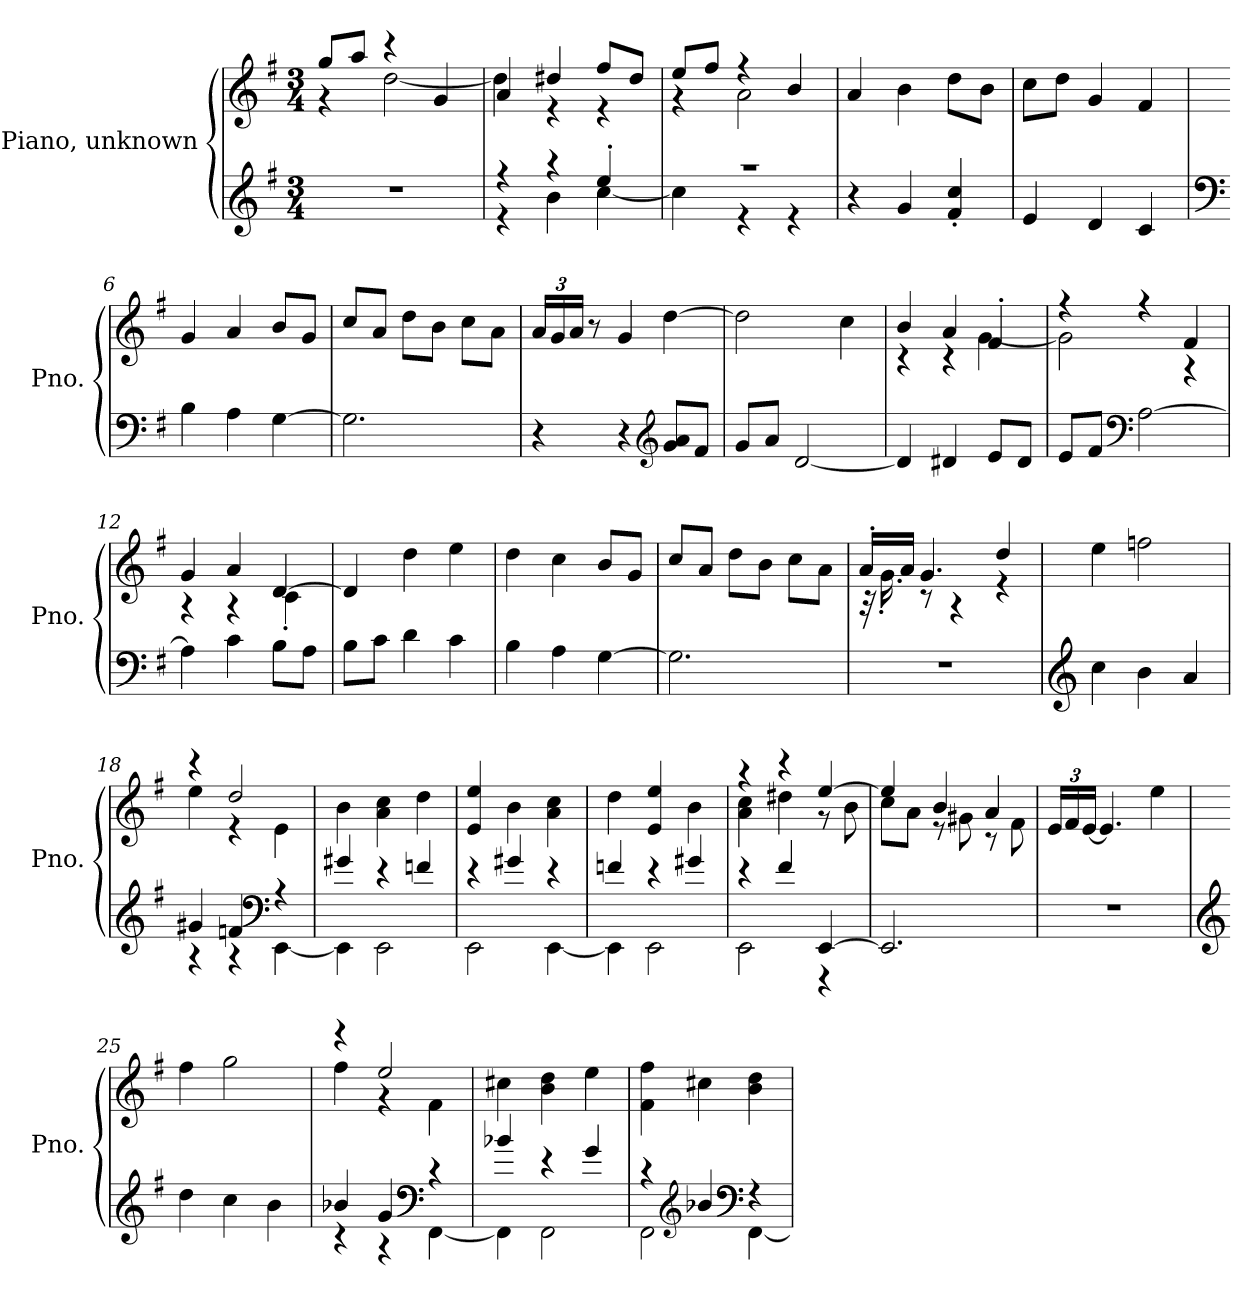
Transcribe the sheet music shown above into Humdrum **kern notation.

**kern	**kern
*part1	*part1
*staff2	*staff1
*I"Piano, unknown	*
*I'Pno.	*
*clefG2	*clefG2
*k[f#]	*k[f#]
*M3/4	*M3/4
*MM164	*MM164
=1	=1
*	*^
2.r	8gg/L	4r
.	8aa/J	.
.	4r	[2dd\
.	4g/	.
=2	=2	=2
*^	*	*
4r	4r	4a/	4dd\]
4r	4b\	4dd#X/	4r
4ee'/	[4cc\	8ff#/L	4r
.	.	8dd#/J	.
=3	=3	=3	=3
2.r	4cc\]	8ee/L	4r
.	.	8ff#/J	.
.	4r	4r	2a\
.	4r	4b/	.
*v	*v	*	*
*	*v	*v
=4	=4
4r	4a/
4g/	4b\
4f#/' 4cc/'	8dd\L
.	8b\J
=5	=5
4e/	8cc\L
.	8dd\J
4d/	4g/
4c/	4f#/
=6	=6
*clefF4	*
4B\	4g/
4A\	4a/
[4G\	8b/L
.	8g/J
=7	=7
2.G\]	8cc/L
.	8a/J
.	8dd\L
.	8b\J
.	8cc\L
.	8a\J
!!LO:LB:g=z
=8	=8
*	*Xbrackettup
4r	24a/LL
.	24g/
.	24a/JJ
.	8r
4r	4g/
*clefG2	*
8g/ 8a/L	[4dd\
8f#/J	.
=9	=9
8g/L	2dd\]
8a/J	.
[2d/	.
.	4cc\
=10	=10
*	*^
4d/]	4b/	4r
4d#X/	4a/	4r
8e/L	4f#'/	[4g\
8d#/J	.	.
=11	=11	=11
8e/L	4r	2g\]
8f#/J	.	.
*clefF4	*	*
[2A\	4r	.
.	4f#/	4r
=12	=12	=12
4A\]	4g/	4r
4c\	4a/	4r
8B\L	[4d/	4c'\
8A\J	.	.
*	*v	*v
=13	=13
8B\L	4d/]
8c\J	.
4d\	4dd\
4c\	4ee\
=14	=14
4B\	4dd\
4A\	4cc\
[4G\	8b/L
.	8g/J
!!LO:LB:g=z
=15	=15
2.G\]	8cc/L
.	8a/J
.	8dd\L
.	8b\J
.	8cc\L
.	8a\J
=16	=16
*	*^
2.r	16a'/LL	32r
.	.	16.g'\
.	16a/JJ	.
.	4.g/	8r
.	.	4r
.	4dd/	4r
*	*v	*v
=17	=17
*clefG2	*
4cc\	4ee\
4b\	2ffn\
4a/	.
=18	=18
*^	*^
4g#X/	4r	4r	4ee\
4fn/	4r	2dd/	4r
*clefF4	*	*	*
4r	[4EE\	.	4e\
*	*	*v	*v
=19	=19	=19
4g#X/	4EE\]	4b\
4r	2EE\	4a\ 4cc\
4fn/	.	4dd\
=20	=20	=20
4r	2EE\	4e/ 4ee/
4g#X/	.	4b\
4r	[4EE\	4a\ 4cc\
=21	=21	=21
4fn/	4EE\]	4dd\
4r	2EE\	4e/ 4ee/
4g#X/	.	4b\
!!LO:LB:g=z
=22	=22	=22
*	*	*^
4r	2EE\	4r	4a\ 4cc\
4f#/	.	4r	4dd#X\
[4EE/	4r	[4ee/	8r
.	.	.	8b\
*v	*v	*	*
=23	=23	=23
2.EE/]	4ee/]	8cc\L
.	.	8a\J
.	4b/	8r
.	.	8g#X\
.	4a/	8r
.	.	8f#\
*	*v	*v
=24	=24
2.r	24e/LL
.	24f#/
.	[24e/JJ
.	4.e/]
.	4ee\
=25	=25
*clefG2	*
4dd\	4ff#\
4cc\	2gg\
4b\	.
=26	=26
*^	*^
4b-X/	4r	4r	4ff#\
4g/	4r	2ee/	4r
*clefF4	*	*	*
4r	[4FF#\	.	4f#\
*	*	*v	*v
=27	=27	=27
4b-X/	4FF#\]	4cc#X\
4r	2FF#\	4b\ 4dd\
4g/	.	4ee\
=28	=28	=28
4r	2FF#\	4f#\ 4ff#\
*clefG2	*	*
4b-X/	.	4cc#X\
*clefF4	*	*
4r	[4FF#\	4b\ 4dd\
*v	*v	*
=	=
*-	*-
